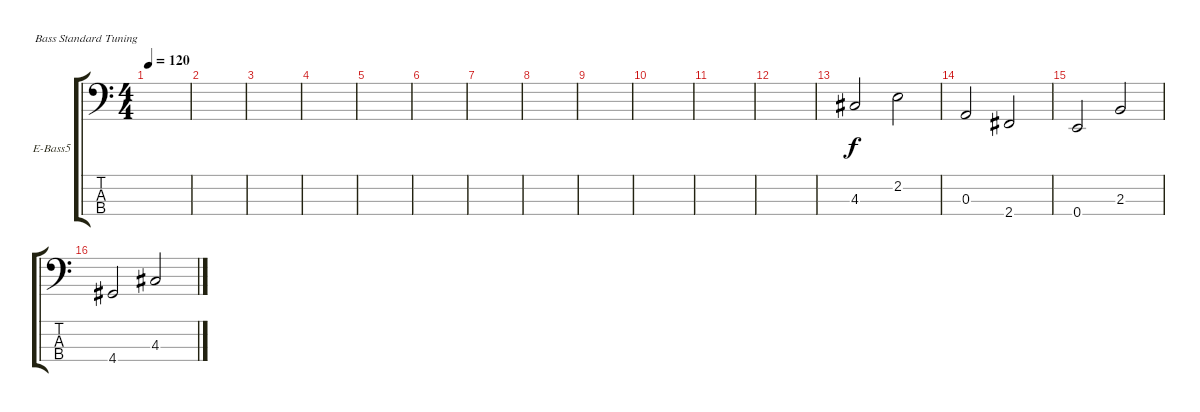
\defaultSystemsLayout 4
\bracketExtendMode groupsimilarinstruments
\firstSystemTrackNameOrientation horizontal
\otherSystemsTrackNameOrientation horizontal
\track ("Electric Bass" "E-Bass5") {instrument electricbassfinger}
\staff {score tabs}
\tuning (G2 D2 A1 E1)
\ts (4 4)
\tempo 120
\clef f4
\scale
0.485477
\ks c
|
\scale
0.257261 |
\scale
0.257261 |
\scale
0.333333 |
\scale
0.333333 |
\scale
0.333333 |
|
|
|
|
|
|
4.3.2 2.2.2 |
0.3.2 2.4.2 |
0.4.2 2.3.2 |
4.4.2 4.3.2
